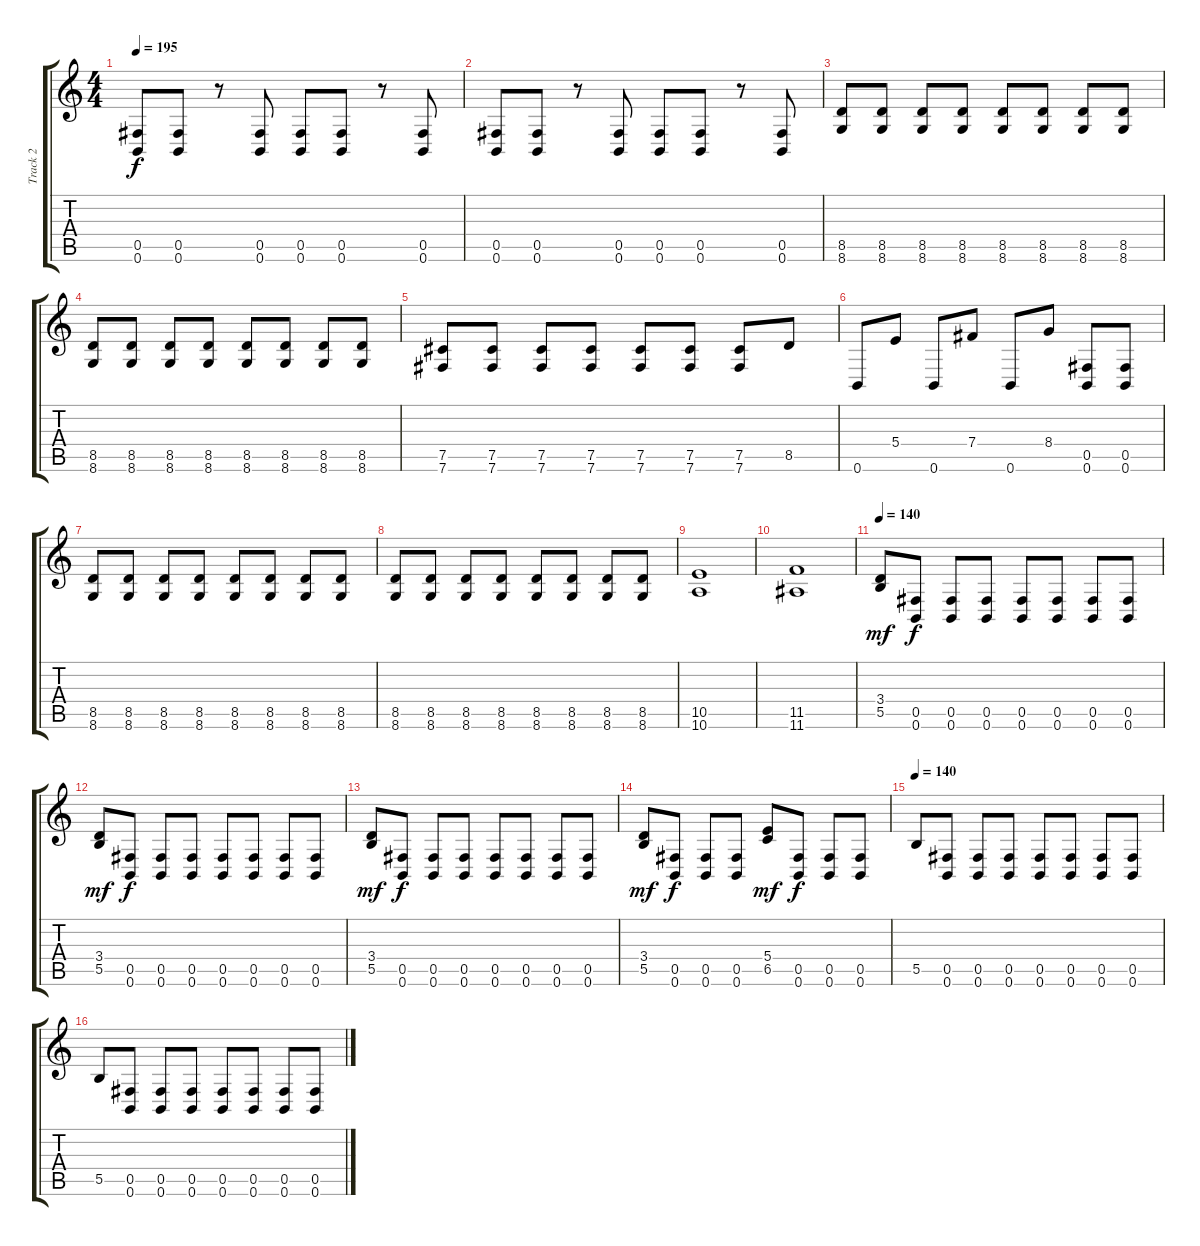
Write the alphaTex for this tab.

\track ("Track 2" "Track 2") {instrument distortionguitar}
\staff {score tabs}
\tuning (Db4 Ab3 E3 B2 Gb2 B1) {hide}
\ts (4 4)
\tempo 195
\clef g2
\ks c
(0.5 0.6).8{dy f} (0.5 0.6).8 r.8 (0.5 0.6).8 (0.5 0.6).8 (0.5 0.6).8 r.8 (0.5 0.6).8 |
(0.5 0.6).8 (0.5 0.6).8 r.8 (0.5 0.6).8 (0.5 0.6).8 (0.5 0.6).8 r.8 (0.5 0.6).8 |
(8.5 8.6).8 (8.5 8.6).8 (8.5 8.6).8 (8.5 8.6).8 (8.5 8.6).8 (8.5 8.6).8 (8.5 8.6).8 (8.5 8.6).8 |
(8.5 8.6).8 (8.5 8.6).8 (8.5 8.6).8 (8.5 8.6).8 (8.5 8.6).8 (8.5 8.6).8 (8.5 8.6).8 (8.5 8.6).8 |
(7.5 7.6).8 (7.5 7.6).8 (7.5 7.6).8 (7.5 7.6).8 (7.5 7.6).8 (7.5 7.6).8 (7.5 7.6).8 8.5.8 |
0.6.8 5.4.8 0.6.8 7.4.8 0.6.8 8.4.8 (0.5 0.6).8 (0.5 0.6).8 |
(8.5 8.6).8 (8.5 8.6).8 (8.5 8.6).8 (8.5 8.6).8 (8.5 8.6).8 (8.5 8.6).8 (8.5 8.6).8 (8.5 8.6).8 |
(8.5 8.6).8 (8.5 8.6).8 (8.5 8.6).8 (8.5 8.6).8 (8.5 8.6).8 (8.5 8.6).8 (8.5 8.6).8 (8.5 8.6).8 |
(10.5 10.6).1 |
(11.5 11.6).1 |
\tempo 140
(3.4 5.5).8{dy mf} (0.5 0.6).8{dy f} (0.5 0.6).8 (0.5 0.6).8 (0.5 0.6).8 (0.5 0.6).8 (0.5 0.6).8 (0.5 0.6).8 |
(3.4 5.5).8{dy mf} (0.5 0.6).8{dy f} (0.5 0.6).8 (0.5 0.6).8 (0.5 0.6).8 (0.5 0.6).8 (0.5 0.6).8 (0.5 0.6).8 |
(3.4 5.5).8{dy mf} (0.5 0.6).8{dy f} (0.5 0.6).8 (0.5 0.6).8 (0.5 0.6).8 (0.5 0.6).8 (0.5 0.6).8 (0.5 0.6).8 |
(3.4 5.5).8{dy mf} (0.5 0.6).8{dy f} (0.5 0.6).8 (0.5 0.6).8 (5.4 6.5).8{dy mf} (0.5 0.6).8{dy f} (0.5 0.6).8 (0.5 0.6).8 |
\tempo 140
5.5.8 (0.5 0.6).8 (0.5 0.6).8 (0.5 0.6).8 (0.5 0.6).8 (0.5 0.6).8 (0.5 0.6).8 (0.5 0.6).8 |
5.5.8 (0.5 0.6).8 (0.5 0.6).8 (0.5 0.6).8 (0.5 0.6).8 (0.5 0.6).8 (0.5 0.6).8 (0.5 0.6).8
